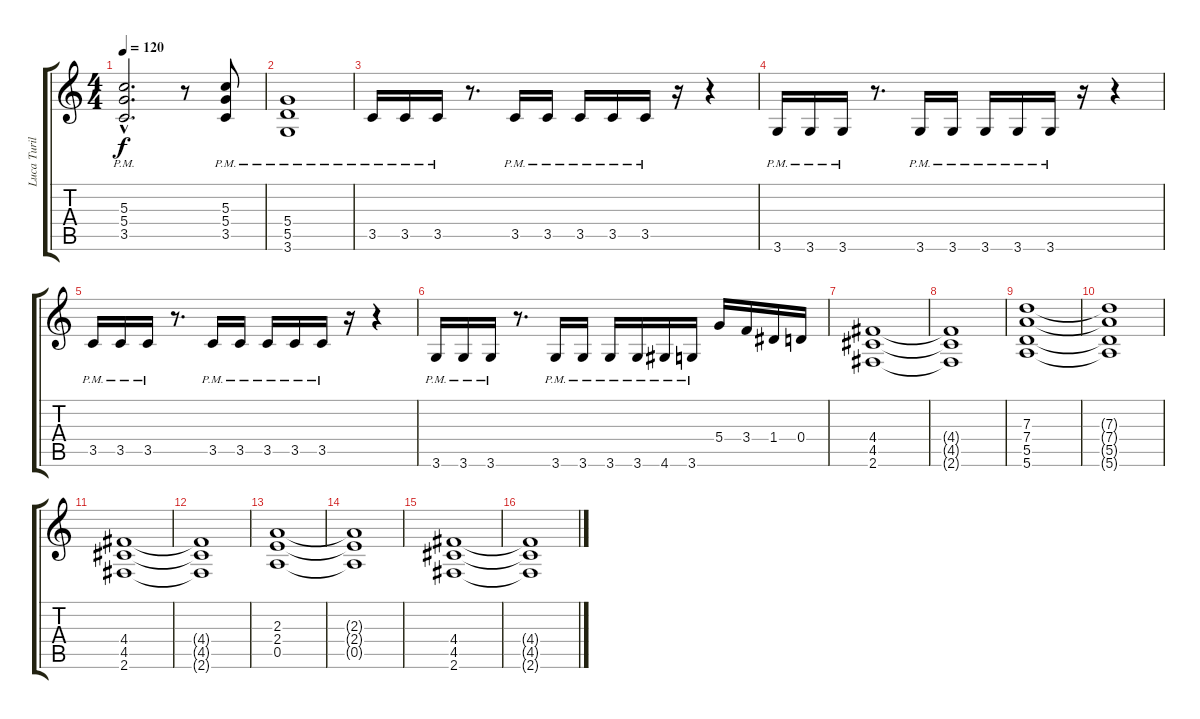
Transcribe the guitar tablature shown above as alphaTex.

\track ("Luca Turilli - Lead Guitar" "Luca Turil") {instrument distortionguitar}
\staff {score tabs}
\tuning (E4 B3 G3 D3 A2 E2) {hide}
\ts (4 4)
\tempo 120
\clef g2
\ks c
(5.3{hac pm} 5.4{hac pm} 3.5{hac pm}).2{d dy f} r.8 (5.3{pm} 5.4{pm} 3.5{pm}).8 |
(5.4{pm} 5.5{pm} 3.6{pm}).1 |
3.5{pm}.16 3.5{pm}.16 3.5{pm}.16 r.8{d} 3.5{pm}.16 3.5{pm}.16 3.5{pm}.16 3.5{pm}.16 3.5{pm}.16 r.16 r.4 |
3.6{pm}.16 3.6{pm}.16 3.6{pm}.16 r.8{d} 3.6{pm}.16 3.6{pm}.16 3.6{pm}.16 3.6{pm}.16 3.6{pm}.16 r.16 r.4 |
3.5{pm}.16 3.5{pm}.16 3.5{pm}.16 r.8{d} 3.5{pm}.16 3.5{pm}.16 3.5{pm}.16 3.5{pm}.16 3.5{pm}.16 r.16 r.4 |
3.6{pm}.16 3.6{pm}.16 3.6{pm}.16 r.8{d} 3.6{pm}.16 3.6{pm}.16 3.6{pm}.16 3.6{pm}.16 4.6{pm}.16 3.6{pm}.16 5.4.16 3.4.16 1.4.16 0.4.16 |
(4.4 4.5 2.6).1 |
(4.4{t} 4.5{t} 2.6{t}).1 |
(7.3 7.4 5.5 5.6).1 |
(7.3{t} 7.4{t} 5.5{t} 5.6{t}).1 |
(4.4 4.5 2.6).1 |
(4.4{t} 4.5{t} 2.6{t}).1 |
(2.3 2.4 0.5).1 |
(2.3{t} 2.4{t} 0.5{t}).1 |
(4.4 4.5 2.6).1 |
(4.4{t} 4.5{t} 2.6{t}).1
